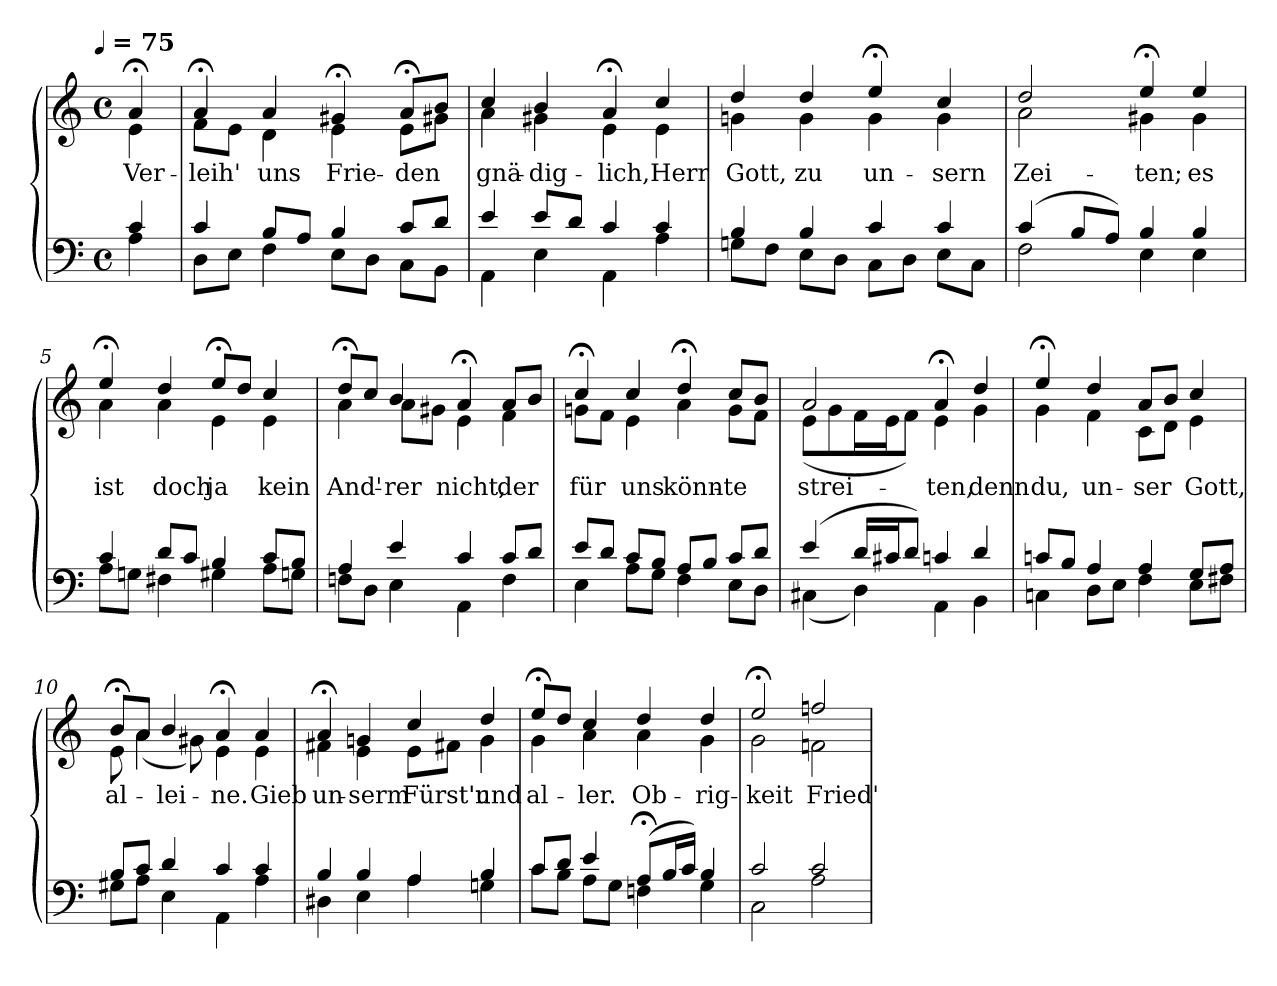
**kern	**kern	**text	**dynam
*part1	*part1	*part1	*part1
*staff2	*staff1	*staff1	*staff1/2
*clefF4	*clefG2	*	*
!!LO:TX:omd:t=[quarter] = 75
*M4/4	*M4/4	*	*
*met(c)	*met(c)	*	*
*MM75	*MM75	*	*
=	=	=	=
*^	*^	*	*
4c	4A	4a;<	4e	Ver-	.
=1	=1	=1	=1	=1	=1
4c	8DL	4a;<	8fL	-leih'	.
.	8EJ	.	8eJ	.	.
8BL	4F	4a	4d	uns	.
8AJ	.	.	.	.	.
4B	8EL	4g#X;<	4e	Frie-	.
.	8DJ	.	.	.	.
8cL	8CL	8a;<L	8eL	-den	.
8dJ	8BBJ	8bJ	8g#XJ	.	.
=2	=2	=2	=2	=2	=2
*	*	*MM74	*	*	*
4e	4AA	4cc	4a	gnä-	.
8eL	4E	4b	4g#X	-dig-	♩ = 73
8dJ	.	.	.	.	.
4c	4AA	4a;<	4e	-lich,	.
4c	4A	4cc	4e	Herr	♩ = 75
=3	=3	=3	=3	=3	=3
*	*	*MM75	*	*	*
4B	8GnL	4dd	4gn	Gott,	.
.	8FJ	.	.	.	.
4B	8EL	4dd	4g	zu	.
.	8DJ	.	.	.	.
4c	8CL	4ee;<	4g	un-	.
.	8DJ	.	.	.	.
4c	8EL	4cc	4g	-sern	.
.	8CJ	.	.	.	.
=4	=4	=4	=4	=4	=4
*	*	*MM74	*	*	*
(4c	2F	2dd	2a	Zei-	.
8BL	.	.	.	.	.
8AJ)	.	.	.	.	.
4B	4E	4ee;<	4g#X	-ten;	.
4B	4E	4ee	4g#	es	♩ = 75
=5	=5	=5	=5	=5	=5
4c	8AL	4ee;<	4a	ist	.
.	8GnJ	.	.	.	.
8dL	4F#X	4dd	4a	doch	.
8cJ	.	.	.	.	.
4B	4G#X	8ee;<L	4e	ja	.
.	.	8ddJ	.	.	.
8cL	8AL	4cc	4e	kein	.
8BJ	8GnJ	.	.	.	.
!!LO:LB:g=z	!!
=6	=6	=6	=6	=6	=6
*	*	*MM74	*	*	*
4A	8FnL	8dd;<L	4a	And'-	.
.	8DJ	8ccJ	.	.	.
4e	4E	4b	8aL	-rer	♩ = 72
.	.	.	8g#XJ	.	.
4c	4AA	4a;<	4e	nicht,	.
8cL	4F	8aL	4f	der	♩ = 74.1
8dJ	.	8bJ	.	.	.
=7	=7	=7	=7	=7	=7
8eL	4E	4cc;<	8gnL	für	.
8dJ	.	.	8fJ	.	.
8cL	8AL	4cc	4e	uns	.
8BJ	8GJ	.	.	.	.
8AL	4F	4dd;<	4a	könn-	.
8BJ	.	.	.	.	.
8cL	8EL	8ccL	8gL	-te	.
8dJ	8DJ	8bJ	8fJ	.	.
=8	=8	=8	=8	=8	=8
*	*	*MM72	*	*	*
(4e	(4C#X	2a	(8eL	strei-	.
.	.	.	8g	.	.
16dLL	4D)	.	16fL	.	.
16c#XJ	.	.	16eJ	.	.
8dJ)	.	.	8fJ)	.	.
4cn	4AA	4a;<	4e	ten,	.
4d	4BB	4dd	4g	denn	♩ = 73
=9	=9	=9	=9	=9	=9
8cnL	4Cn	4ee;<	4g	du,	.
8BJ	.	.	.	.	.
4A	8DL	4dd	4f	un-	.
.	8EJ	.	.	.	.
4A	4F	8aL	8cL	-ser	.
.	.	8bJ	8dJ	.	.
8GL	8EL	4cc	4e	Gott,	.
8AJ	8F#XJ	.	.	.	.
=10	=10	=10	=10	=10	=10
8BL	8G#XL	8b;<L	8e	al-	.
8cJ	8AJ	8aJ	(4a	.	.
4d	4E	4b	.	-lei-	♩ = 70
.	.	.	8g#X)	.	.
4c	4AA	4a;<	4e	-ne.	.
4c	4A	4a	4e	Gieb	♩ = 73
!!LO:LB:g=z	!!
=11	=11	=11	=11	=11	=11
4B	4D#X	4a;<	4f#X	un-	.
4B	4E	4gn	4e	-serm	.
4A	4A	4cc	8eL	Fürst'n	.
.	.	.	8f#XJ	.	.
4B	4Gn	4dd	4g	und	.
=12	=12	=12	=12	=12	=12
8cL	8cL	8ee;<L	4g	al-	.
8dJ	8BJ	8ddJ	.	.	.
4e	8AL	4cc	4a	-ler.	.
.	8GJ	.	.	.	.
(8A;<L	4Fn	4dd	4a	Ob-	♩ = 69.2
16BL	.	.	.	.	.
16cJJ)	.	.	.	.	.
4B	4G	4dd	4g	-rig-	♩ = 66
=13	=13	=13	=13	=13	=13
2c	2C	2ee;<	2g	-keit	.
2c	2A	2ffn	2fn	Fried'	♩ = 71.4
*v	*v	*	*	*	*
*	*v	*v	*	*
=	=	=	=
*-	*-	*-	*-
